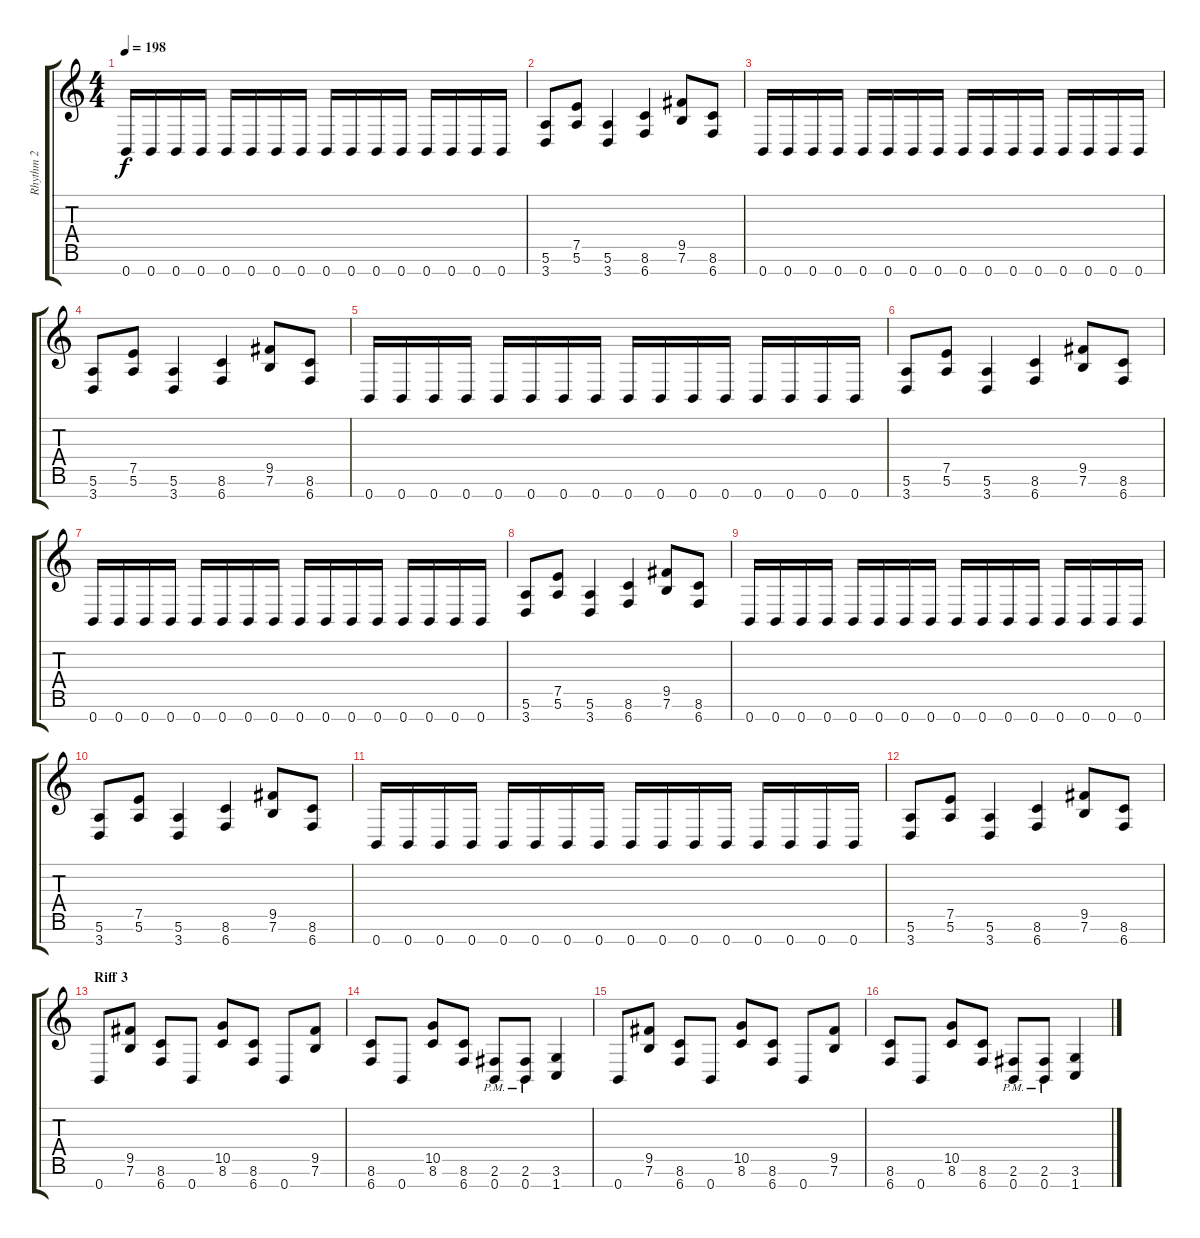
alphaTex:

\track ("Rhythm 2" "Rhythm 2") {instrument overdrivenguitar}
\staff {score tabs}
\tuning (E4 B3 G3 D3 A2 E2 B1) {hide}
\ts (4 4)
\tempo 198
\clef g2
\ks c
0.7.16{dy f} 0.7.16 0.7.16 0.7.16 0.7.16 0.7.16 0.7.16 0.7.16 0.7.16 0.7.16 0.7.16 0.7.16 0.7.16 0.7.16 0.7.16 0.7.16 |
(5.6 3.7).8 (7.5 5.6).8 (5.6 3.7).4 (8.6 6.7).4 (9.5 7.6).8 (8.6 6.7).8 |
0.7.16 0.7.16 0.7.16 0.7.16 0.7.16 0.7.16 0.7.16 0.7.16 0.7.16 0.7.16 0.7.16 0.7.16 0.7.16 0.7.16 0.7.16 0.7.16 |
(5.6 3.7).8 (7.5 5.6).8 (5.6 3.7).4 (8.6 6.7).4 (9.5 7.6).8 (8.6 6.7).8 |
0.7.16 0.7.16 0.7.16 0.7.16 0.7.16 0.7.16 0.7.16 0.7.16 0.7.16 0.7.16 0.7.16 0.7.16 0.7.16 0.7.16 0.7.16 0.7.16 |
(5.6 3.7).8 (7.5 5.6).8 (5.6 3.7).4 (8.6 6.7).4 (9.5 7.6).8 (8.6 6.7).8 |
0.7.16 0.7.16 0.7.16 0.7.16 0.7.16 0.7.16 0.7.16 0.7.16 0.7.16 0.7.16 0.7.16 0.7.16 0.7.16 0.7.16 0.7.16 0.7.16 |
(5.6 3.7).8 (7.5 5.6).8 (5.6 3.7).4 (8.6 6.7).4 (9.5 7.6).8 (8.6 6.7).8 |
0.7.16 0.7.16 0.7.16 0.7.16 0.7.16 0.7.16 0.7.16 0.7.16 0.7.16 0.7.16 0.7.16 0.7.16 0.7.16 0.7.16 0.7.16 0.7.16 |
(5.6 3.7).8 (7.5 5.6).8 (5.6 3.7).4 (8.6 6.7).4 (9.5 7.6).8 (8.6 6.7).8 |
0.7.16 0.7.16 0.7.16 0.7.16 0.7.16 0.7.16 0.7.16 0.7.16 0.7.16 0.7.16 0.7.16 0.7.16 0.7.16 0.7.16 0.7.16 0.7.16 |
(5.6 3.7).8 (7.5 5.6).8 (5.6 3.7).4 (8.6 6.7).4 (9.5 7.6).8 (8.6 6.7).8 |
\section ("" "Riff 3")
0.7.8 (9.5 7.6).8 (8.6 6.7).8 0.7.8 (10.5 8.6).8 (8.6 6.7).8 0.7.8 (9.5 7.6).8 |
(8.6 6.7).8 0.7.8 (10.5 8.6).8 (8.6 6.7).8 (2.6{pm} 0.7{pm}).8 (2.6{pm} 0.7{pm}).8 (3.6 1.7).4 |
0.7.8 (9.5 7.6).8 (8.6 6.7).8 0.7.8 (10.5 8.6).8 (8.6 6.7).8 0.7.8 (9.5 7.6).8 |
(8.6 6.7).8 0.7.8 (10.5 8.6).8 (8.6 6.7).8 (2.6{pm} 0.7{pm}).8 (2.6{pm} 0.7{pm}).8 (3.6 1.7).4
